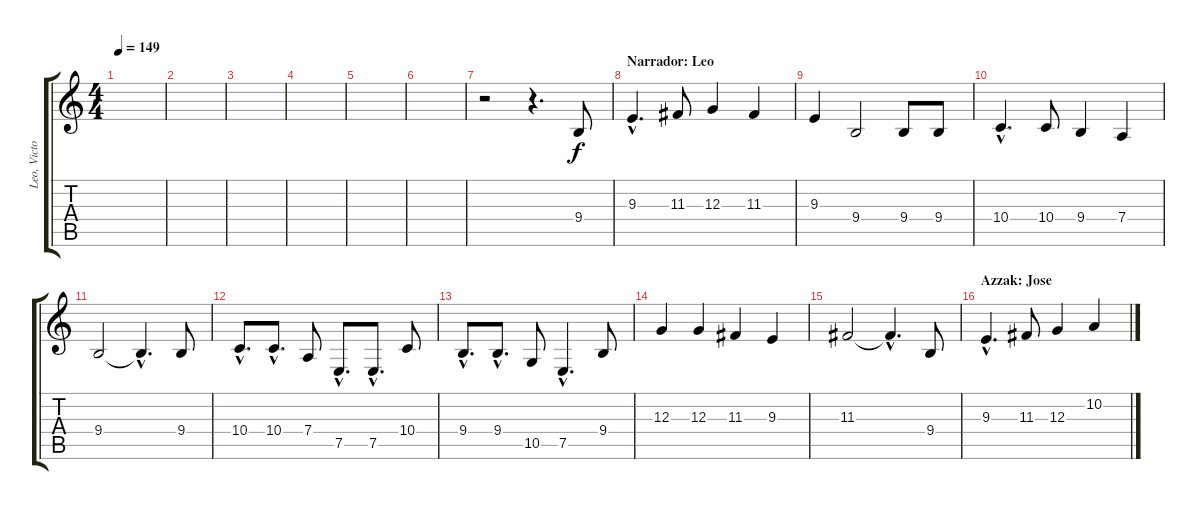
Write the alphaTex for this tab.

\track ("Leo, Victor, Jose y Aurora" "Leo, Victo") {instrument lead1square}
\staff {score tabs}
\tuning (E4 B3 G3 D3 A2 E2) {hide}
\ts (4 4)
\tempo 149
\clef g2
\ks c
|
|
|
|
|
|
r.2 r.4{d} 9.4.8 |
\section ("" "Narrador: Leo")
9.3{hac}.4{d} 11.3.8 12.3.4 11.3.4 |
9.3.4 9.4.2 9.4.8 9.4.8 |
10.4{hac}.4{d} 10.4.8 9.4.4 7.4.4 |
9.4.2 9.4{hac t}.4{d} 9.4.8 |
10.4{hac}.8{d} 10.4{hac}.8{d} 7.4.8 7.5{hac}.8{d} 7.5{hac}.8{d} 10.4.8 |
9.4{hac}.8{d} 9.4{hac}.8{d} 10.5.8 7.5{hac}.4{d} 9.4.8 |
12.3.4 12.3.4 11.3.4 9.3.4 |
11.3.2 11.3{hac t}.4{d} 9.4.8 |
\section ("" "Azzak: Jose")
9.3{hac}.4{d} 11.3.8 12.3.4 10.2.4
